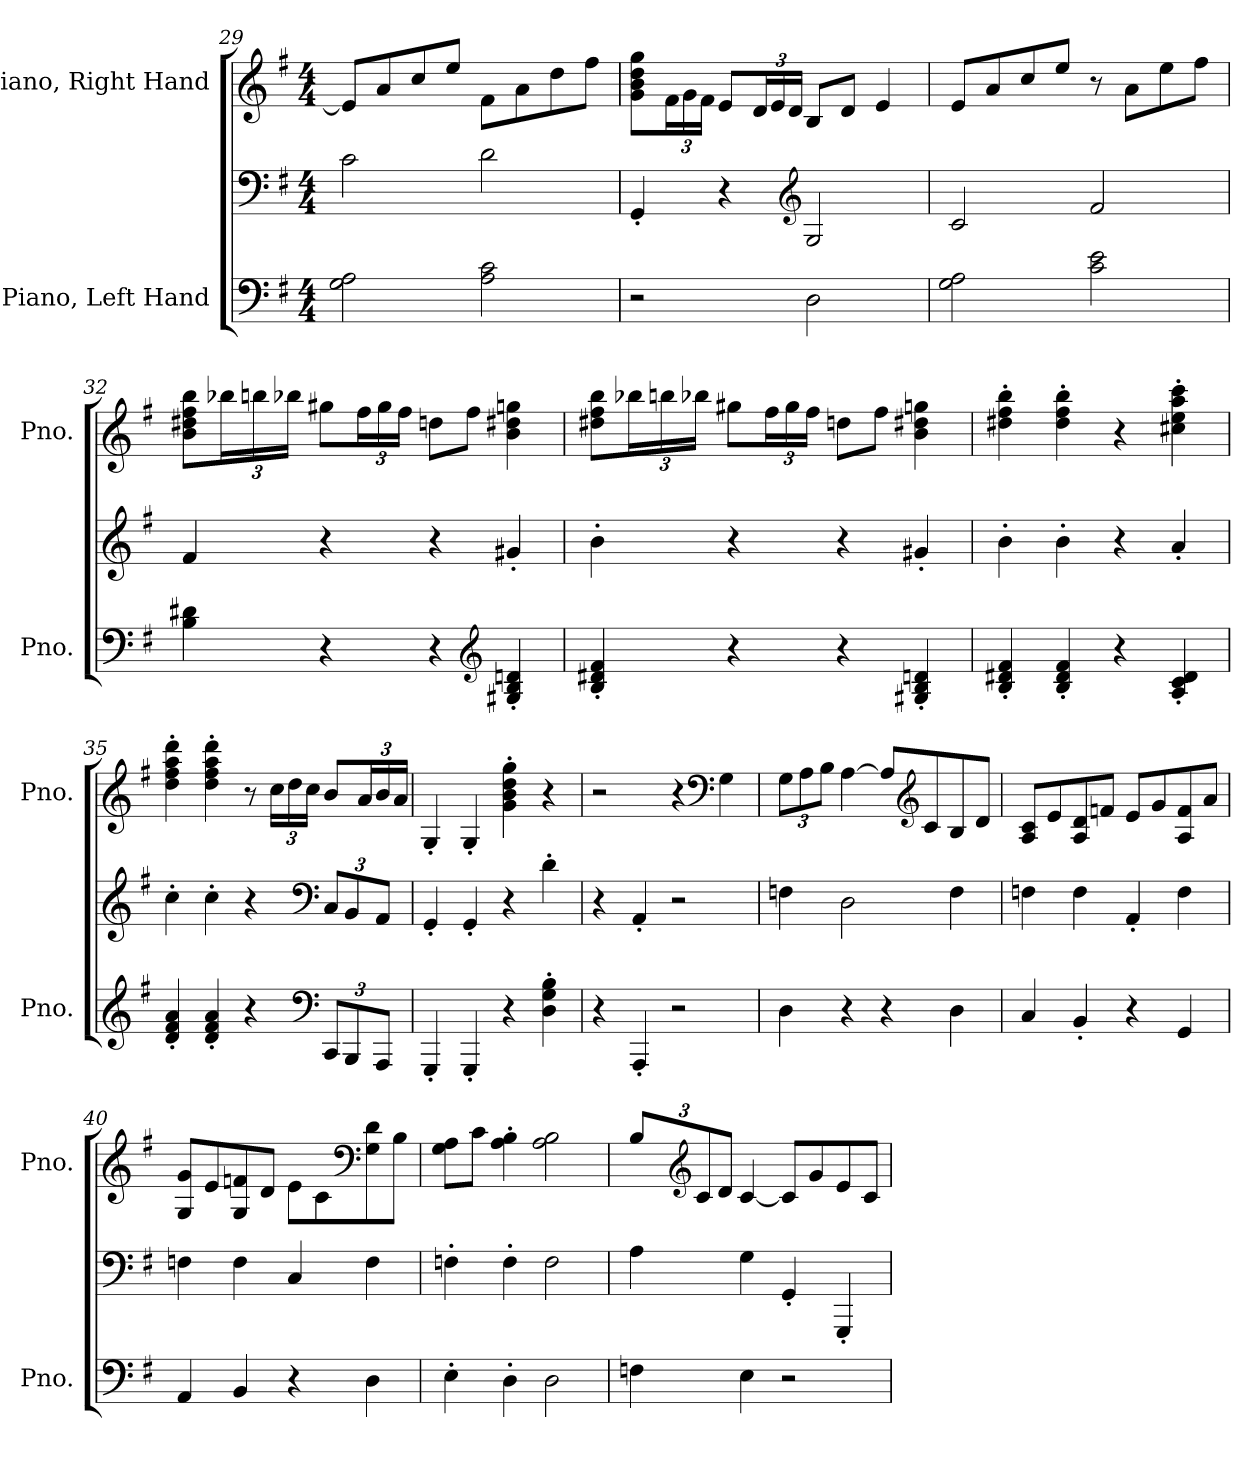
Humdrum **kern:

**kern	**kern	**kern
*part2	*part2	*part1
*staff3	*staff2	*staff1
*I"Piano, Left Hand	*	*I"Piano, Right Hand
*I'Pno.	*	*I'Pno.
*clefF4	*clefF4	*clefG2
*k[f#]	*k[f#]	*k[f#]
*M4/4	*M4/4	*M4/4
=29	=29	=29
2G\ 2A\	2c\	8e/L]
.	.	8a/
.	.	8cc/
.	.	8ee/J
2A\ 2c\	2d\	8f#\L
.	.	8a\
.	.	8dd\
.	.	8ff#\J
=30	=30	=30
2r	4GG'/	8g\ 8b\ 8dd\ 8gg\L
*	*	*Xbrackettup
.	.	24f#\L
.	.	24g\
.	.	24f#\JJ
.	4r	8e/L
.	.	24d/L
.	.	24e/
.	.	24d/JJ
*	*clefG2	*
2D\	2G/	8B/L
.	.	8d/J
.	.	4e/
=31	=31	=31
2G\ 2A\	2c/	8e/L
.	.	8a/
.	.	8cc/
.	.	8ee/J
2c\ 2e\	2f#/	8r
.	.	8a\L
.	.	8ee\
.	.	8ff#\J
!!LO:PB:g=z
=32	=32	=32
4B\ 4d#X\	4f#/	8b\ 8dd#X\ 8ff#\ 8bb\L
.	.	24bb-X\L
.	.	24bbn\
.	.	24bb-X\JJ
4r	4r	8gg#X\L
.	.	24ff#\L
.	.	24gg#\
.	.	24ff#\JJ
4r	4r	8ddn\L
.	.	8ff#\J
*clefG2	*	*
4G#X/' 4B/' 4dn/'	4g#X'/	4b\ 4dd#X\ 4ggn\
=33	=33	=33
4B/' 4d#X/' 4f#/'	4b'\	8dd#X\ 8ff#\ 8bb\L
.	.	24bb-X\L
.	.	24bbn\
.	.	24bb-X\JJ
4r	4r	8gg#X\L
.	.	24ff#\L
.	.	24gg#\
.	.	24ff#\JJ
4r	4r	8ddn\L
.	.	8ff#\J
4G#X/' 4B/' 4dn/'	4g#X'/	4b\ 4dd#X\ 4ggn\
=34	=34	=34
4B/' 4d#X/' 4f#/'	4b'\	4dd#X\' 4ff#\' 4bb\'
4B/' 4d#/' 4f#/'	4b'\	4dd#\' 4ff#\' 4bb\'
4r	4r	4r
4A/' 4c/' 4d#/'	4a'/	4cc#X\' 4ee\' 4aa\' 4ccc\'
!!LO:LB:g=z
=35	=35	=35
4d/' 4f#/' 4a/'	4cc'\	4dd\' 4ff#\' 4aa\' 4ddd\'
4d/' 4f#/' 4a/'	4cc'\	4dd\' 4ff#\' 4aa\' 4ddd\'
4r	4r	8r
.	.	24cc\LL
.	.	24dd\
.	.	24cc\JJ
*clefF4	*clefF4	*
*Xbrackettup	*Xbrackettup	*
12CC/L	12C/L	8b/L
12BBB/	12BB/	.
.	.	24a/L
12AAA/J	12AA/J	24b/
.	.	24a/JJ
=36	=36	=36
4GGG'/	4GG'/	4G'/
4GGG'/	4GG'/	4G'/
4r	4r	4g\' 4b\' 4dd\' 4gg\'
4D\' 4G\' 4B\'	4d'\	4r
=37	=37	=37
4r	4r	2r
4AAA'/	4AA'/	.
2r	2r	4r
*	*	*clefF4
.	.	4G\
=38	=38	=38
4D\	4Fn\	12G\L
.	.	12A\
.	.	12B\J
4r	2D\	[4A\
4r	.	8A/L]
*	*	*clefG2
.	.	8c/
4D\	4F\	8B/
.	.	8d/J
!!LO:LB:g=z
=39	=39	=39
4C/	4Fn\	8A/ 8c/L
.	.	8e/
4BB'/	4F\	8A/ 8d/
.	.	8fn/J
4r	4AA'/	8e/L
.	.	8g/
4GG/	4F\	8A/ 8f/
.	.	8a/J
=40	=40	=40
4AA/	4Fn\	8G/ 8g/L
.	.	8e/
4BB/	4F\	8G/ 8fn/
.	.	8d/J
4r	4C/	8e\L
.	.	8c\
*	*	*clefF4
4D\	4F\	8G\ 8d\
.	.	8B\J
=41	=41	=41
4E'\	4Fn'\	8G\ 8A\L
.	.	8c\J
4D'\	4F'\	4A\' 4B\'
2D\	2F\	2A\ 2B\
=42	=42	=42
4Fn\	4A\	12B/L
*	*	*clefG2
.	.	12c/
.	.	12d/J
4E\	4G\	[4c/
2r	4GG'/	8c/L]
.	.	8g/
.	4GGG'/	8e/
.	.	8c/J
=	=	=
*-	*-	*-
